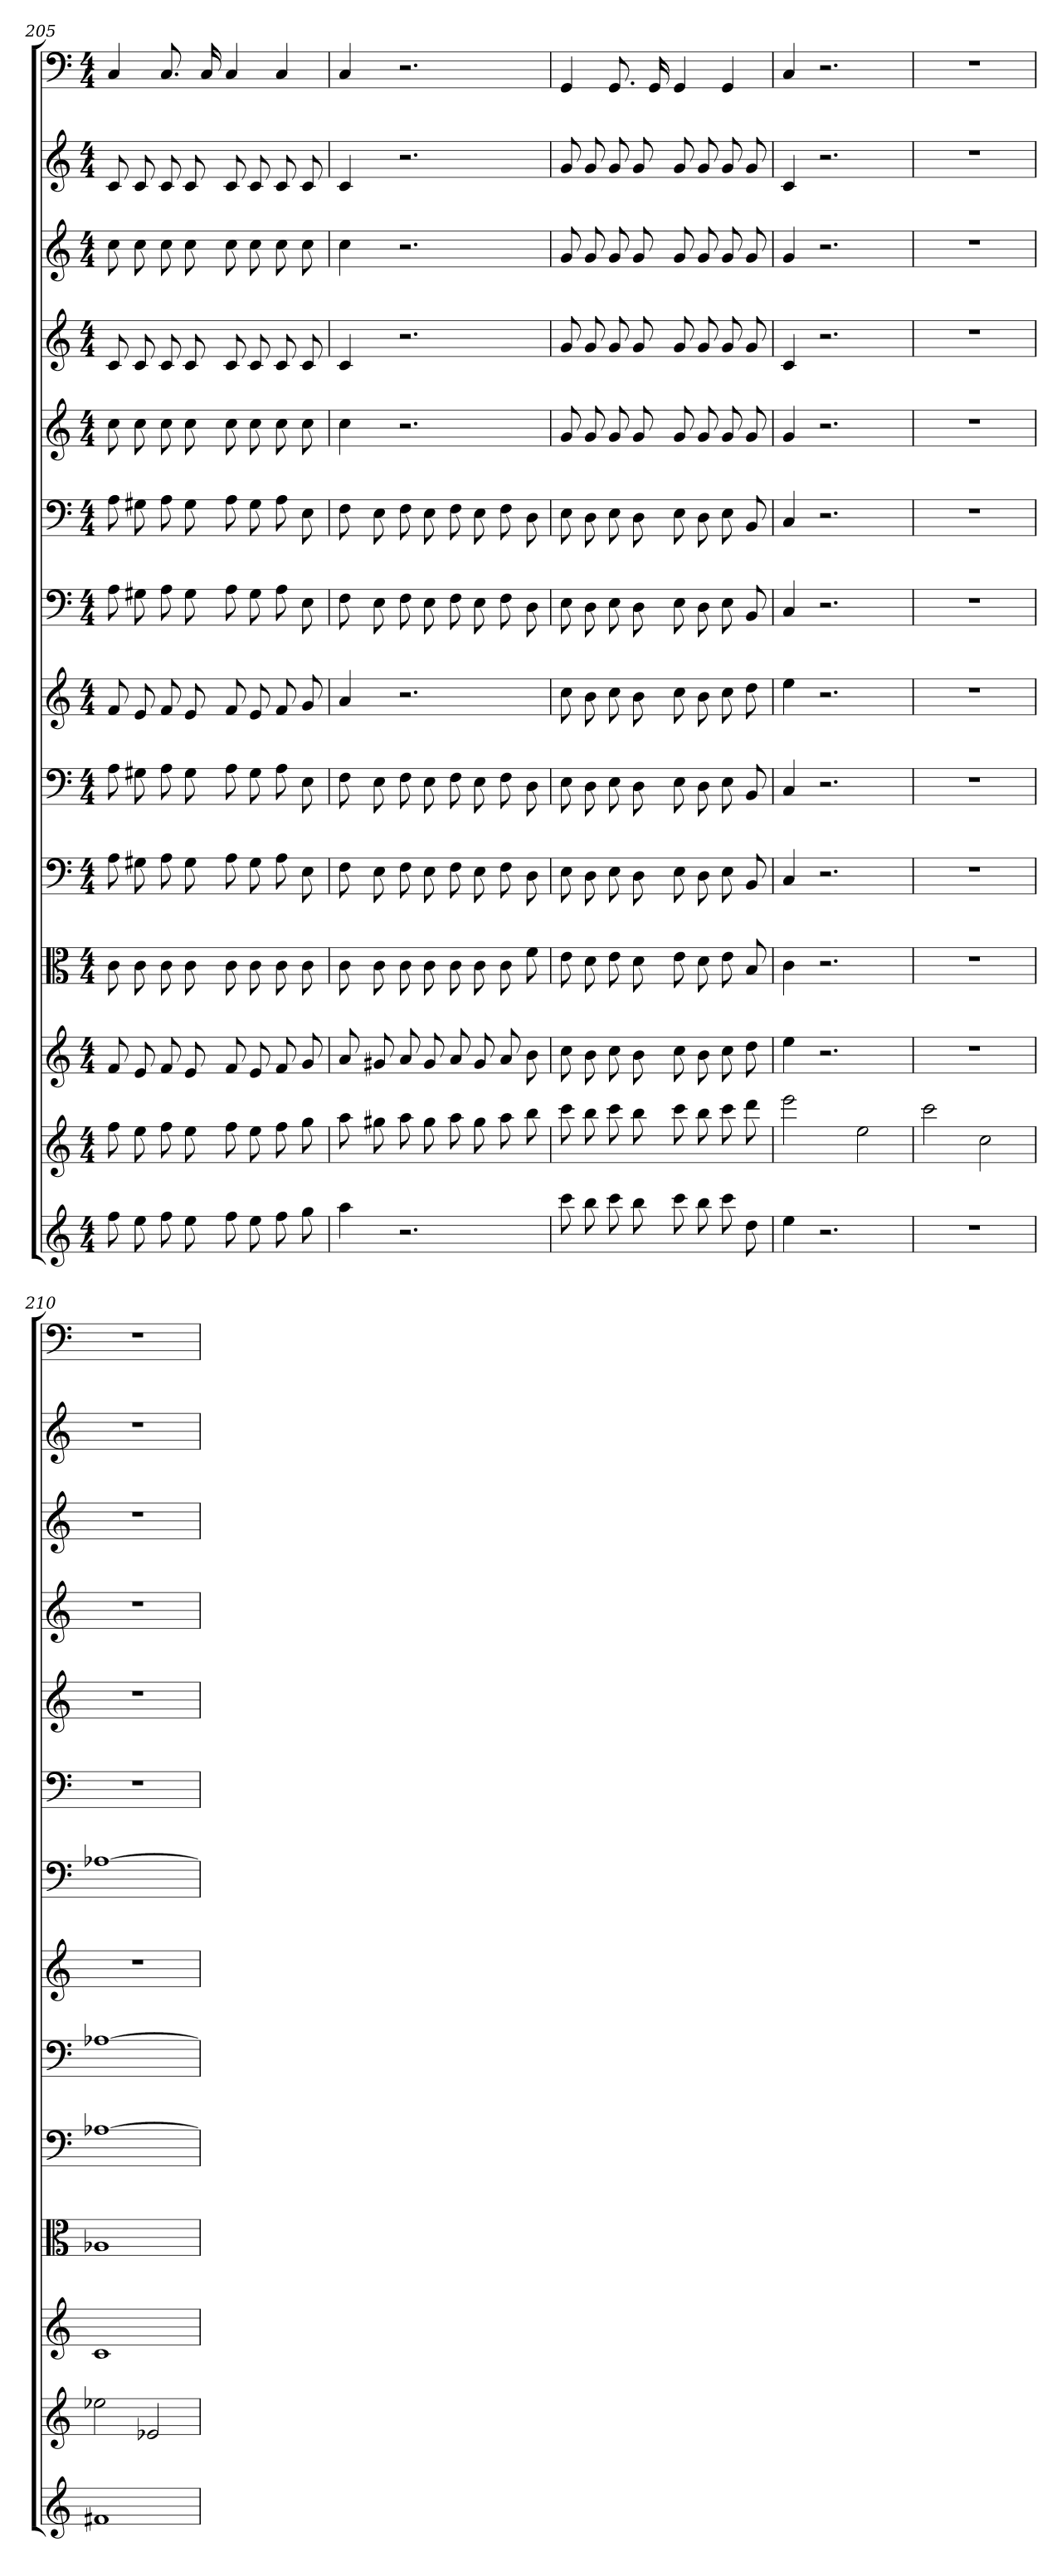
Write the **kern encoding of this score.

**kern	**kern	**kern	**kern	**kern	**kern	**kern	**kern	**kern	**kern	**kern	**kern	**kern	**kern
*part14	*part13	*part12	*part11	*part10	*part9	*part8	*part7	*part6	*part5	*part4	*part3	*part2	*part1
*staff14	*staff13	*staff12	*staff11	*staff10	*staff9	*staff8	*staff7	*staff6	*staff5	*staff4	*staff3	*staff2	*staff1
*	*	*	*clefC3	*clefF4	*clefF4	*	*clefF4	*clefF4	*	*	*	*	*clefF4
*k[]	*k[]	*k[]	*k[]	*k[]	*k[]	*k[]	*k[]	*k[]	*k[]	*k[]	*k[]	*k[]	*k[]
*C:	*C:	*C:	*C:	*C:	*C:	*C:	*C:	*C:	*C:	*C:	*C:	*C:	*C:
*M4/4	*M4/4	*M4/4	*M4/4	*M4/4	*M4/4	*M4/4	*M4/4	*M4/4	*M4/4	*M4/4	*M4/4	*M4/4	*M4/4
=205	=205	=205	=205	=205	=205	=205	=205	=205	=205	=205	=205	=205	=205
8ff	8ff	8f	8c	8A	8A	8f	8A	8A	8cc	8c	8cc	8c	4C
8ee	8ee	8e	8c	8G#X	8G#X	8e	8G#X	8G#X	8cc	8c	8cc	8c	.
8ff	8ff	8f	8c	8A	8A	8f	8A	8A	8cc	8c	8cc	8c	8.C
8ee	8ee	8e	8c	8G#	8G#	8e	8G#	8G#	8cc	8c	8cc	8c	.
.	.	.	.	.	.	.	.	.	.	.	.	.	16C
8ff	8ff	8f	8c	8A	8A	8f	8A	8A	8cc	8c	8cc	8c	4C
8ee	8ee	8e	8c	8G#	8G#	8e	8G#	8G#	8cc	8c	8cc	8c	.
8ff	8ff	8f	8c	8A	8A	8f	8A	8A	8cc	8c	8cc	8c	4C
8gg	8gg	8g	8c	8E	8E	8g	8E	8E	8cc	8c	8cc	8c	.
=206	=206	=206	=206	=206	=206	=206	=206	=206	=206	=206	=206	=206	=206
4aa	8aa	8a	8c	8F	8F	4a	8F	8F	4cc	4c	4cc	4c	4C
.	8gg#X	8g#X	8c	8E	8E	.	8E	8E	.	.	.	.	.
2.r	8aa	8a	8c	8F	8F	2.r	8F	8F	2.r	2.r	2.r	2.r	2.r
.	8gg#	8g#	8c	8E	8E	.	8E	8E	.	.	.	.	.
.	8aa	8a	8c	8F	8F	.	8F	8F	.	.	.	.	.
.	8gg#	8g#	8c	8E	8E	.	8E	8E	.	.	.	.	.
.	8aa	8a	8c	8F	8F	.	8F	8F	.	.	.	.	.
.	8bb	8b	8f	8D	8D	.	8D	8D	.	.	.	.	.
=207	=207	=207	=207	=207	=207	=207	=207	=207	=207	=207	=207	=207	=207
8ccc	8ccc	8cc	8e	8E	8E	8cc	8E	8E	8g	8g	8g	8g	4GG
8bb	8bb	8b	8d	8D	8D	8b	8D	8D	8g	8g	8g	8g	.
8ccc	8ccc	8cc	8e	8E	8E	8cc	8E	8E	8g	8g	8g	8g	8.GG
8bb	8bb	8b	8d	8D	8D	8b	8D	8D	8g	8g	8g	8g	.
.	.	.	.	.	.	.	.	.	.	.	.	.	16GG
8ccc	8ccc	8cc	8e	8E	8E	8cc	8E	8E	8g	8g	8g	8g	4GG
8bb	8bb	8b	8d	8D	8D	8b	8D	8D	8g	8g	8g	8g	.
8ccc	8ccc	8cc	8e	8E	8E	8cc	8E	8E	8g	8g	8g	8g	4GG
8dd	8ddd	8dd	8B	8BB	8BB	8dd	8BB	8BB	8g	8g	8g	8g	.
=208	=208	=208	=208	=208	=208	=208	=208	=208	=208	=208	=208	=208	=208
4ee	2eee	4ee	4c	4C	4C	4ee	4C	4C	4g	4c	4g	4c	4C
2.r	.	2.r	2.r	2.r	2.r	2.r	2.r	2.r	2.r	2.r	2.r	2.r	2.r
.	2ee	.	.	.	.	.	.	.	.	.	.	.	.
=209	=209	=209	=209	=209	=209	=209	=209	=209	=209	=209	=209	=209	=209
1r	2ccc	1r	1r	1r	1r	1r	1r	1r	1r	1r	1r	1r	1r
.	2cc	.	.	.	.	.	.	.	.	.	.	.	.
=210	=210	=210	=210	=210	=210	=210	=210	=210	=210	=210	=210	=210	=210
1f#X	2ee-X	1c	1A-X	[1A-X	[1A-X	1r	[1A-X	1r	1r	1r	1r	1r	1r
.	2e-X	.	.	.	.	.	.	.	.	.	.	.	.
=	=	=	=	=	=	=	=	=	=	=	=	=	=
*-	*-	*-	*-	*-	*-	*-	*-	*-	*-	*-	*-	*-	*-
